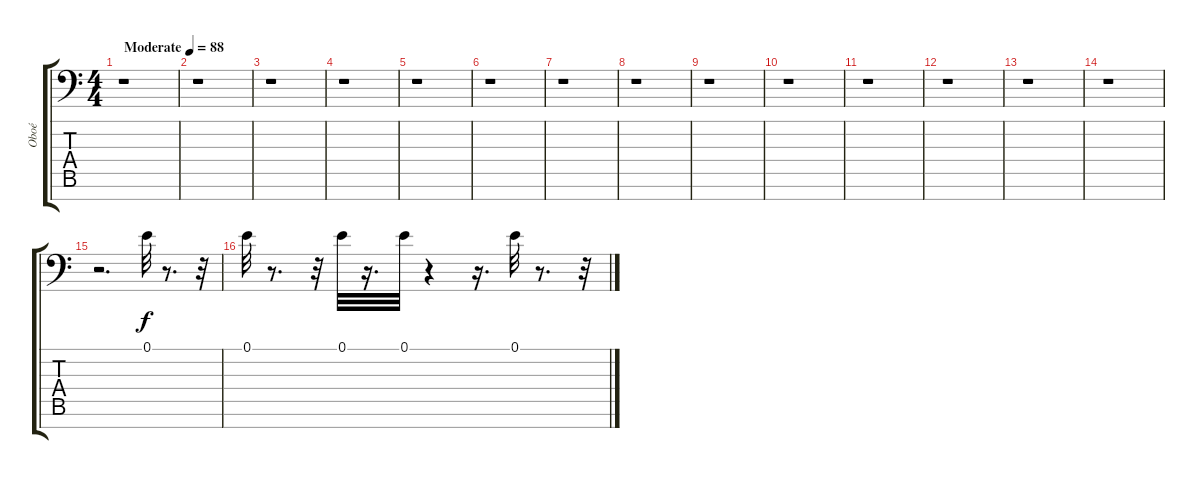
\track ("Oboé" "Oboé") {instrument oboe}
\staff {score tabs}
\tuning (E4 B3 G3 D3 A2 E2 C-1) {hide}
\ts (4 4)
\tempo (88 "Moderate")
\clef f4
\ks c
r.1{dy f instrument oboe} |
r.1 |
r.1 |
r.1 |
r.1 |
r.1 |
r.1 |
r.1 |
r.1 |
r.1 |
r.1 |
r.1 |
r.1 |
r.1 |
r.2{d} 0.1.32{volume 12 balance 8} r.8{d} r.32 |
0.1.32{volume 12 balance 8} r.8{d} r.32 0.1.32 r.16{d} 0.1.32{volume 12 balance 8} r.4 r.16{d} 0.1.32{volume 12 balance 8} r.8{d} r.32
